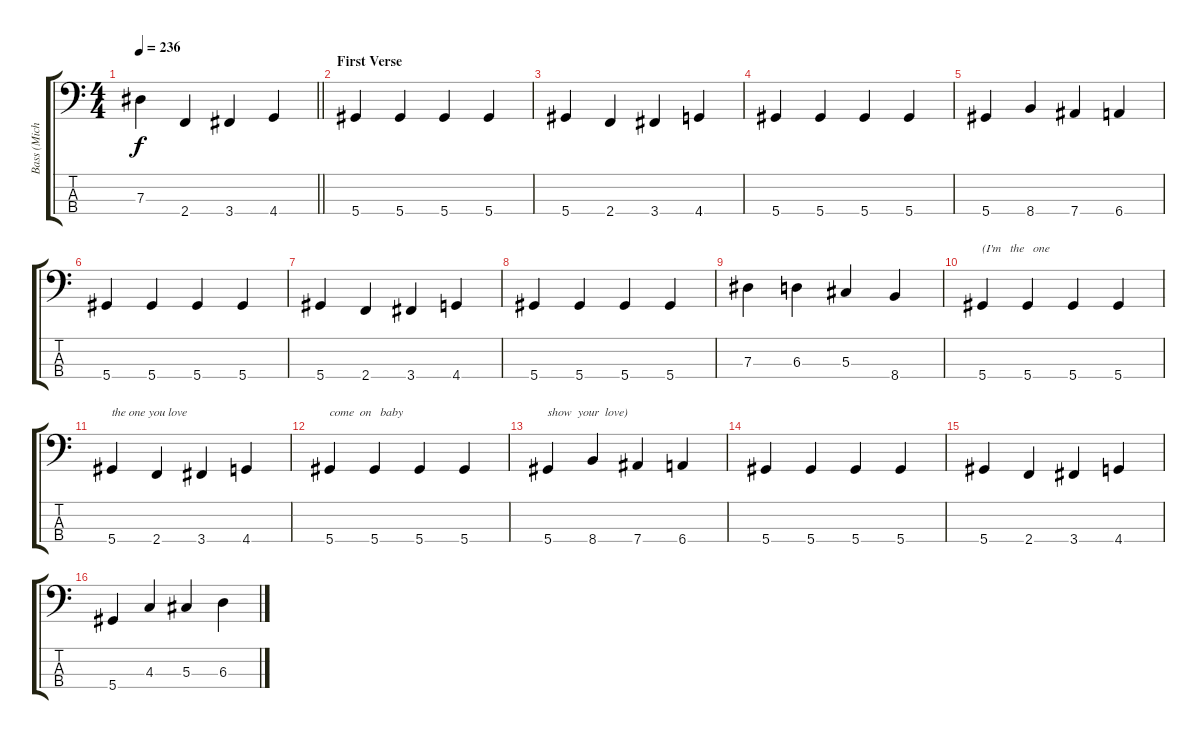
\track ("Bass (Michael Anthony)" "Bass (Mich") {instrument electricbassfinger}
\staff {score tabs}
\tuning (Gb2 Db2 Ab1 Eb1) {hide}
\ts (4 4)
\tempo 236
\clef f4
\barLineRight lightlight
\ks c
7.3.4{dy f} 2.4.4 3.4.4 4.4.4 |
\section ("" "First Verse")
5.4.4 5.4.4 5.4.4 5.4.4 |
5.4.4 2.4.4 3.4.4 4.4.4 |
5.4.4 5.4.4 5.4.4 5.4.4 |
5.4.4 8.4.4 7.4.4 6.4.4 |
5.4.4 5.4.4 5.4.4 5.4.4 |
5.4.4 2.4.4 3.4.4 4.4.4 |
5.4.4 5.4.4 5.4.4 5.4.4 |
7.3.4 6.3.4 5.3.4 8.4.4 |
5.4.4{txt "(I'm   the   one"} 5.4.4 5.4.4 5.4.4 |
5.4.4{txt "the one you love"} 2.4.4 3.4.4 4.4.4 |
5.4.4{txt "come  on   baby"} 5.4.4 5.4.4 5.4.4 |
5.4.4{txt "show  your  love)"} 8.4.4 7.4.4 6.4.4 |
5.4.4 5.4.4 5.4.4 5.4.4 |
5.4.4 2.4.4 3.4.4 4.4.4 |
5.4.4 4.3.4 5.3.4 6.3.4
